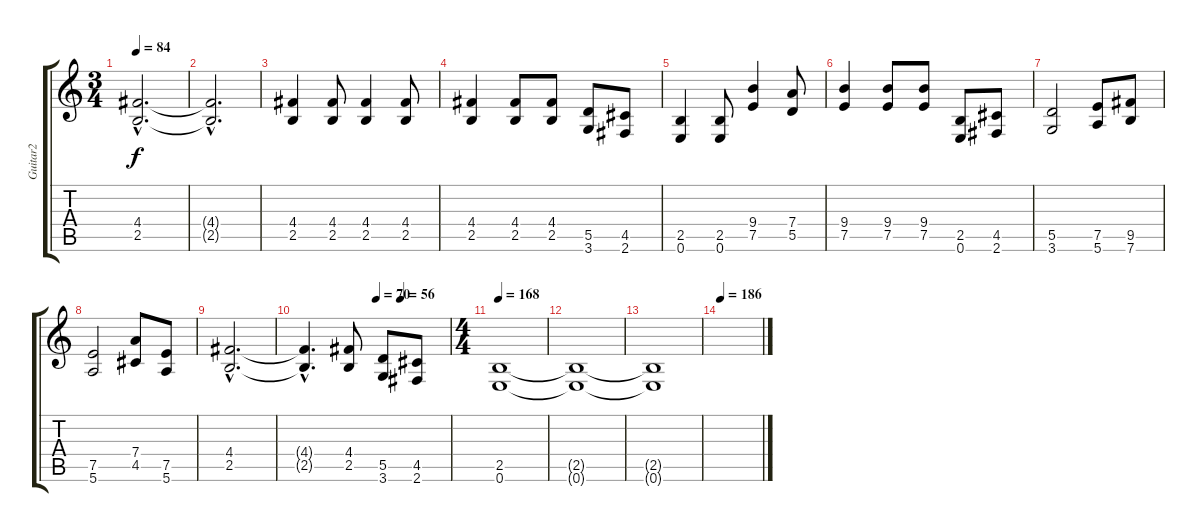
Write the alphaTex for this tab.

\track ("Guitar2" "Guitar2") {instrument distortionguitar}
\staff {score tabs}
\tuning (E4 B3 G3 D3 A2 E2) {hide}
\ts (3 4)
\tempo 84
\clef g2
\ks c
(4.4{hac} 2.5{hac}).2{d dy f} |
(4.4{hac t} 2.5{hac t}).2{d} |
(4.4 2.5).4 (4.4 2.5).8 (4.4 2.5).4 (4.4 2.5).8 |
(4.4 2.5).4 (4.4 2.5).8 (4.4 2.5).8 (5.5 3.6).8 (4.5 2.6).8 |
(2.5 0.6).4 (2.5 0.6).8 (9.4 7.5).4 (7.4 5.5).8 |
(9.4 7.5).4 (9.4 7.5).8 (9.4 7.5).8 (2.5 0.6).8 (4.5 2.6).8 |
(5.5 3.6).2 (7.5 5.6).8 (9.5 7.6).8 |
(7.5 5.6).2 (7.4 4.5).8 (7.5 5.6).8 |
(4.4{hac} 2.5{hac}).2{d} |
\tempo (70 0.5)
\tempo (56 0.6666666666666666)
(4.4{hac t} 2.5{hac t}).4{d} (4.4 2.5).8 (5.5 3.6).8 (4.5 2.6).8 |
\ts (4 4)
\tempo 168
(2.5 0.6).1{volume 10} |
(2.5{t} 0.6{t}).1 |
(2.5{t} 0.6{t}).1 |
\tempo 186
